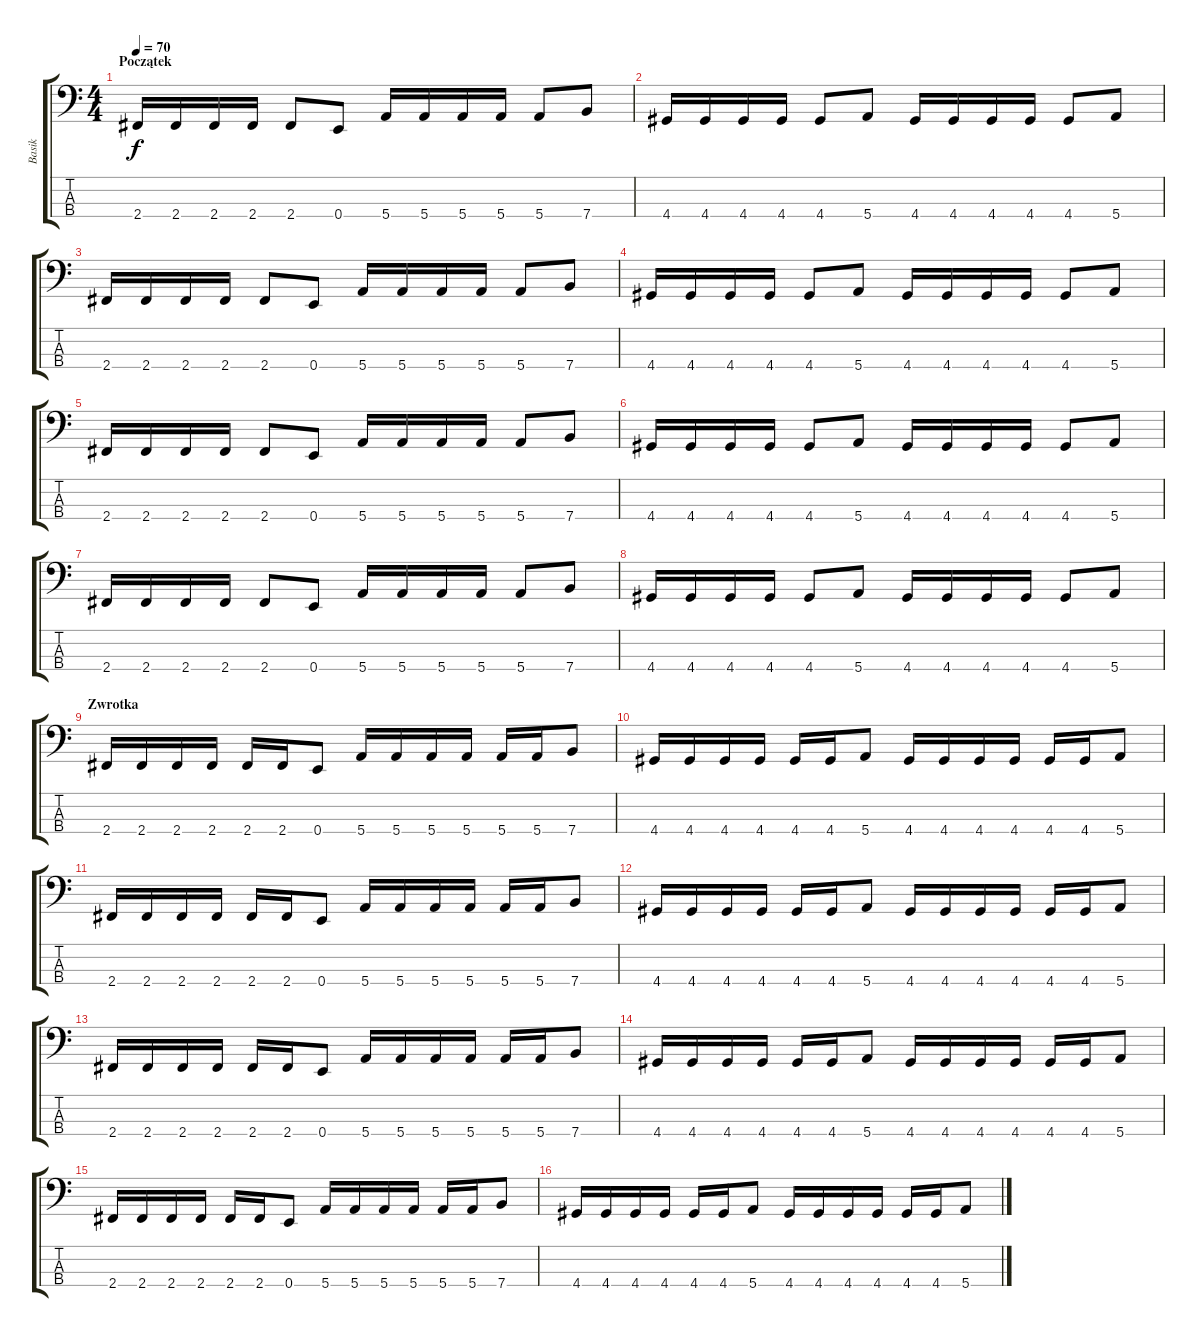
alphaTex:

\track ("Basik" "Basik") {instrument electricbasspick}
\staff {score tabs}
\tuning (G2 D2 A1 E1) {hide}
\ts (4 4)
\section ("" "Początek")
\tempo 70
\clef f4
\ks c
2.4.16{dy f instrument electricbasspick} 2.4.16 2.4.16 2.4.16 2.4.8 0.4.8 5.4.16 5.4.16 5.4.16 5.4.16 5.4.8 7.4.8 |
4.4.16 4.4.16 4.4.16 4.4.16 4.4.8 5.4.8 4.4.16 4.4.16 4.4.16 4.4.16 4.4.8 5.4.8 |
2.4.16 2.4.16 2.4.16 2.4.16 2.4.8 0.4.8 5.4.16 5.4.16 5.4.16 5.4.16 5.4.8 7.4.8 |
4.4.16 4.4.16 4.4.16 4.4.16 4.4.8 5.4.8 4.4.16 4.4.16 4.4.16 4.4.16 4.4.8 5.4.8 |
2.4.16 2.4.16 2.4.16 2.4.16 2.4.8 0.4.8 5.4.16 5.4.16 5.4.16 5.4.16 5.4.8 7.4.8 |
4.4.16 4.4.16 4.4.16 4.4.16 4.4.8 5.4.8 4.4.16 4.4.16 4.4.16 4.4.16 4.4.8 5.4.8 |
2.4.16 2.4.16 2.4.16 2.4.16 2.4.8 0.4.8 5.4.16 5.4.16 5.4.16 5.4.16 5.4.8 7.4.8 |
4.4.16 4.4.16 4.4.16 4.4.16 4.4.8 5.4.8 4.4.16 4.4.16 4.4.16 4.4.16 4.4.8 5.4.8 |
\section ("" "Zwrotka")
2.4.16 2.4.16 2.4.16 2.4.16 2.4.16 2.4.16 0.4.8 5.4.16 5.4.16 5.4.16 5.4.16 5.4.16 5.4.16 7.4.8 |
4.4.16 4.4.16 4.4.16 4.4.16 4.4.16 4.4.16 5.4.8 4.4.16 4.4.16 4.4.16 4.4.16 4.4.16 4.4.16 5.4.8 |
2.4.16 2.4.16 2.4.16 2.4.16 2.4.16 2.4.16 0.4.8 5.4.16 5.4.16 5.4.16 5.4.16 5.4.16 5.4.16 7.4.8 |
4.4.16 4.4.16 4.4.16 4.4.16 4.4.16 4.4.16 5.4.8 4.4.16 4.4.16 4.4.16 4.4.16 4.4.16 4.4.16 5.4.8 |
2.4.16 2.4.16 2.4.16 2.4.16 2.4.16 2.4.16 0.4.8 5.4.16 5.4.16 5.4.16 5.4.16 5.4.16 5.4.16 7.4.8 |
4.4.16 4.4.16 4.4.16 4.4.16 4.4.16 4.4.16 5.4.8 4.4.16 4.4.16 4.4.16 4.4.16 4.4.16 4.4.16 5.4.8 |
2.4.16 2.4.16 2.4.16 2.4.16 2.4.16 2.4.16 0.4.8 5.4.16 5.4.16 5.4.16 5.4.16 5.4.16 5.4.16 7.4.8 |
4.4.16 4.4.16 4.4.16 4.4.16 4.4.16 4.4.16 5.4.8 4.4.16 4.4.16 4.4.16 4.4.16 4.4.16 4.4.16 5.4.8
